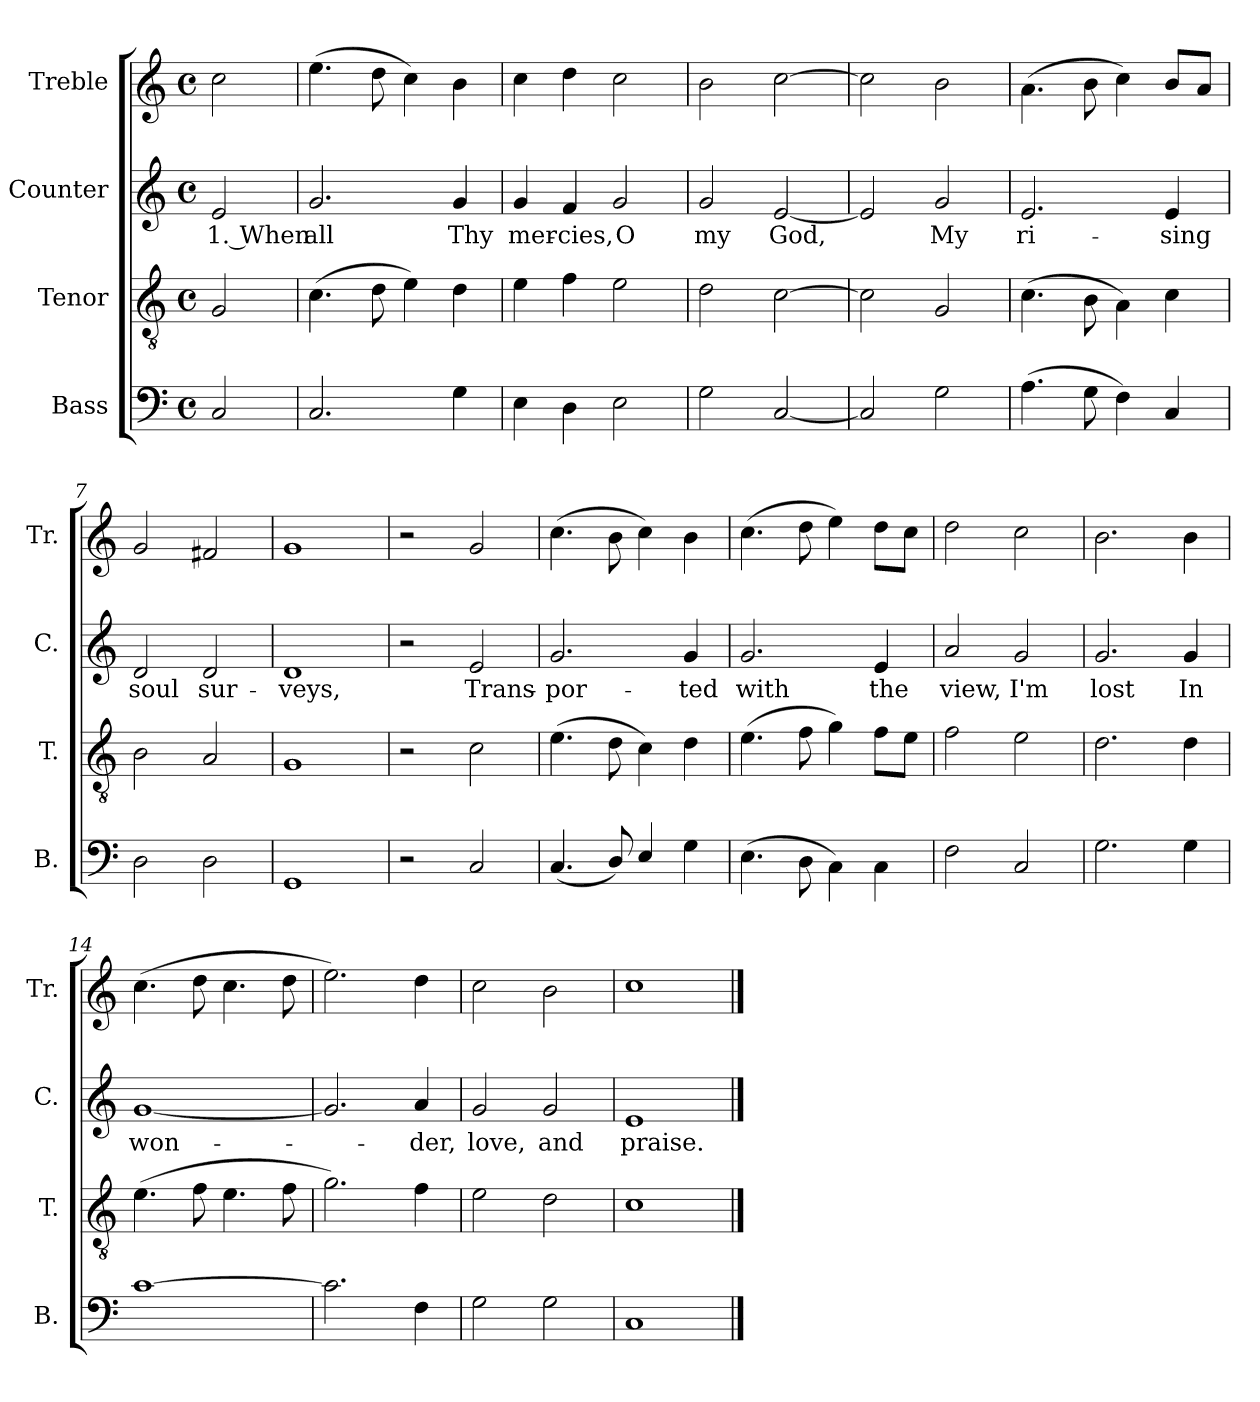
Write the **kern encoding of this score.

**kern	**kern	**kern	**text	**kern
*part4	*part3	*part2	*part2	*part1
*staff4	*staff3	*staff2	*staff2	*staff1
*I"Bass	*I"Tenor	*I"Counter	*	*I"Treble
*I'B.	*I'T.	*I'C.	*	*I'Tr.
*clefF4	*clefGv2	*clefG2	*	*clefG2
*k[]	*k[]	*k[]	*	*k[]
*M4/4	*M4/4	*M4/4	*	*M4/4
*met(c)	*met(c)	*met(c)	*	*met(c)
=1	=1	=1	=1	=1
2C/	2G/	2e/	1. When	2cc\
=2	=2	=2	=2	=2
2.C/	(4.c\	2.g/	all	(4.ee\
.	8d\	.	.	8dd\
.	4e\)	.	.	4cc\)
4G\	4d\	4g/	Thy	4b\
=3	=3	=3	=3	=3
4E\	4e\	4g/	mer-	4cc\
4D\	4f\	4f/	-cies,	4dd\
2E\	2e\	2g/	O	2cc\
=4	=4	=4	=4	=4
2G\	2d\	2g/	my	2b\
[2C/	[2c\	[2e/	God,	[2cc\
=5	=5	=5	=5	=5
2C/]	2c\]	2e/]	.	2cc\]
2G\	2G/	2g/	My	2b\
=6	=6	=6	=6	=6
(4.A\	(4.c\	2.e/	ri-	(4.a\
8G\	8B\	.	.	8b\
4F\)	4A\)	.	.	4cc\)
4C/	4c\	4e/	-sing	8b/L
.	.	.	.	8a/J
=7	=7	=7	=7	=7
2D\	2B\	2d/	soul	2g/
2D\	2A/	2d/	sur-	2f#X/
=8	=8	=8	=8	=8
1GG	1G	1d	-veys,	1g
=9	=9	=9	=9	=9
2r	2r	2r	.	2r
2C/	2c\	2e/	Trans-	2g/
!!LO:LB:g=z
=10	=10	=10	=10	=10
(4.C/	(4.e\	2.g/	-por-	(4.cc\
8D/)	8d\	.	.	8b\
4E/	4c\)	.	.	4cc\)
4G\	4d\	4g/	-ted	4b\
=11	=11	=11	=11	=11
(4.E\	(4.e\	2.g/	with	(4.cc\
8D\	8f\	.	.	8dd\
4C\)	4g\)	.	.	4ee\)
4C\	8f\L	4e/	the	8dd\L
.	8e\J	.	.	8cc\J
=12	=12	=12	=12	=12
2F\	2f\	2a/	view,	2dd\
2C/	2e\	2g/	I'm	2cc\
=13	=13	=13	=13	=13
2.G\	2.d\	2.g/	lost	2.b\
4G\	4d\	4g/	In	4b\
=14	=14	=14	=14	=14
[1c	(4.e\	[1g	won-	(4.cc\
.	8f\	.	.	8dd\
.	4.e\	.	.	4.cc\
.	8f\	.	.	8dd\
=15	=15	=15	=15	=15
2.c\]	2.g\)	2.g/]	.	2.ee\)
4F\	4f\	4a/	-der,	4dd\
=16	=16	=16	=16	=16
2G\	2e\	2g/	love,	2cc\
2G\	2d\	2g/	and	2b\
=17	=17	=17	=17	=17
1C	1c	1e	praise.	1cc
==	==	==	==	==
*-	*-	*-	*-	*-
